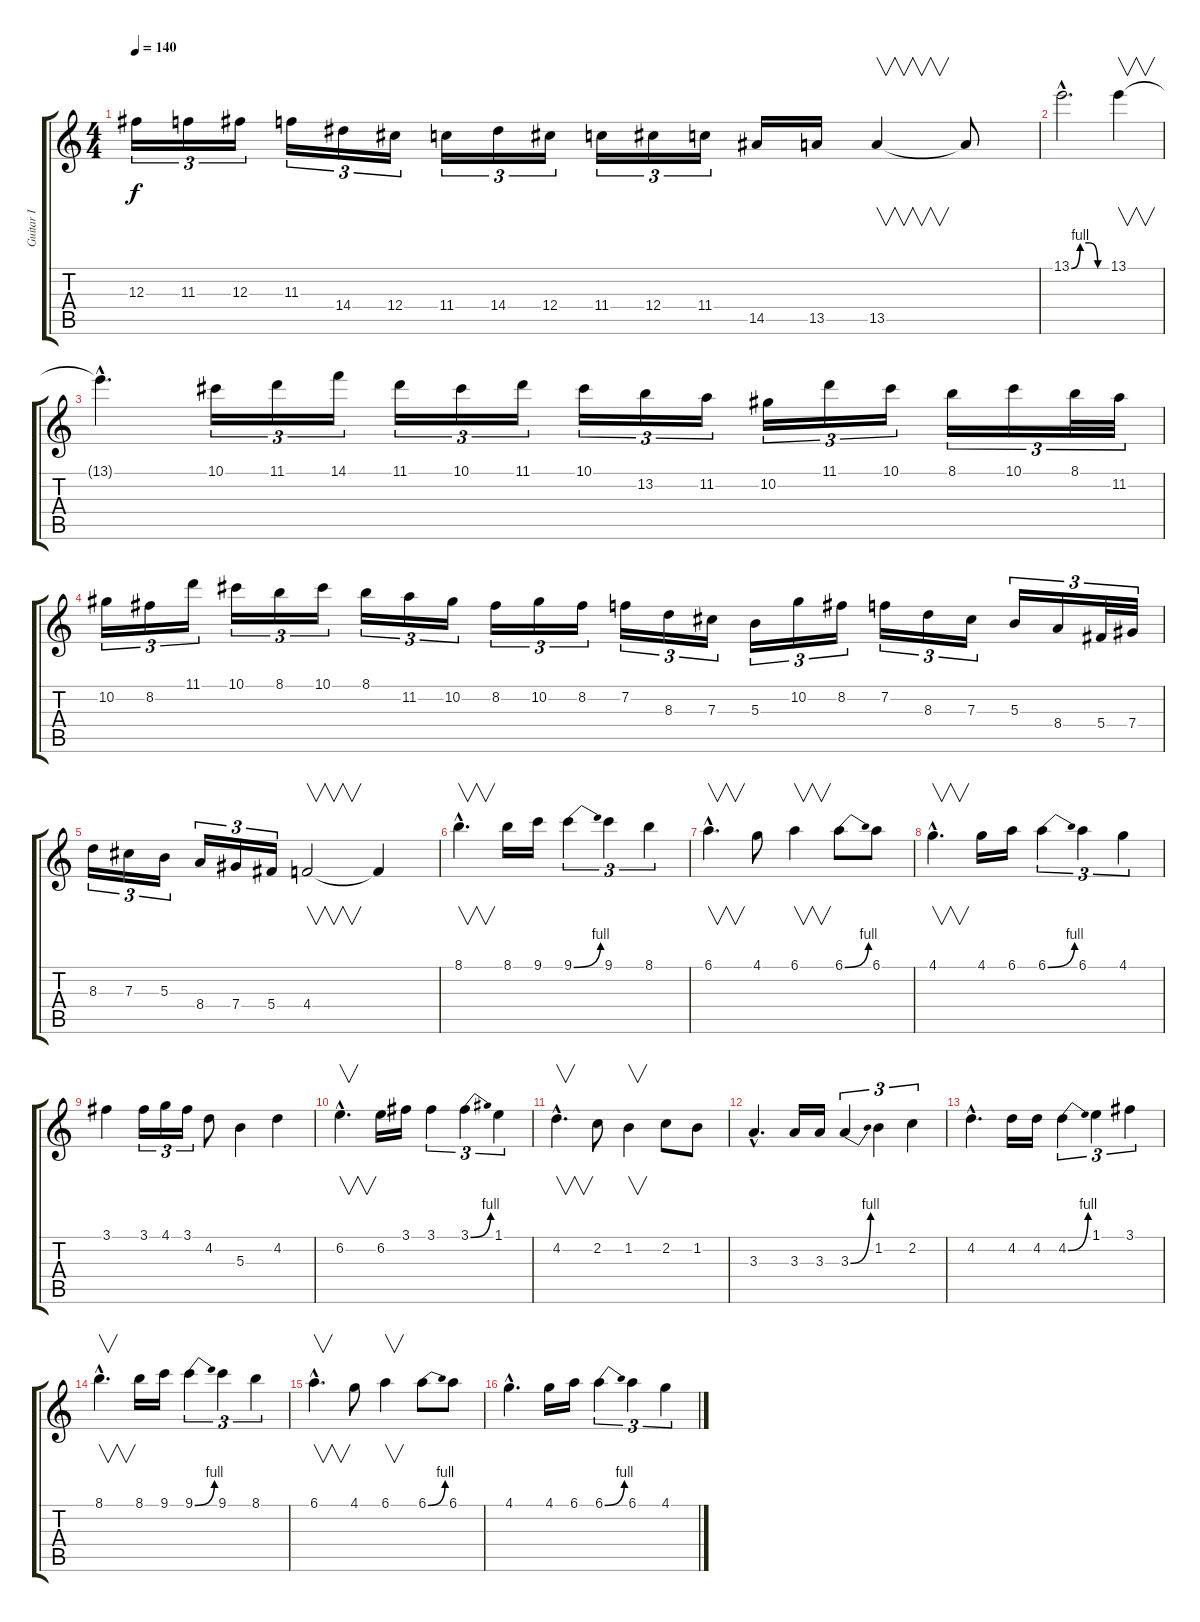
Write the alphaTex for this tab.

\track ("Guitar I" "Guitar I") {instrument distortionguitar}
\staff {score tabs}
\tuning (Eb4 Bb3 Gb3 Db3 Ab2 Eb2) {hide}
\ts (4 4)
\tempo 140
\clef g2
\ks c
12.3.16{tu (3 2) dy f} 11.3.16{tu (3 2)} 12.3.16{tu (3 2)} 11.3.16{tu (3 2)} 14.4.16{tu (3 2)} 12.4.16{tu (3 2)} 11.4.16{tu (3 2)} 14.4.16{tu (3 2)} 12.4.16{tu (3 2)} 11.4.16{tu (3 2)} 12.4.16{tu (3 2)} 11.4.16{tu (3 2)} 14.5.16 13.5.16 13.5.4{v} 13.5{t}.8 |
13.1{be (custom 0 0 15 4 30 4 45 0 60 0) hac}.2{d} 13.1.4{v} |
13.1{hac t}.4{d} 10.1.16{tu (3 2)} 11.1.16{tu (3 2)} 14.1.16{tu (3 2)} 11.1.16{tu (3 2)} 10.1.16{tu (3 2)} 11.1.16{tu (3 2)} 10.1.16{tu (3 2)} 13.2.16{tu (3 2)} 11.2.16{tu (3 2)} 10.2.16{tu (3 2)} 11.1.16{tu (3 2)} 10.1.16{tu (3 2)} 8.1.16{tu (3 2)} 10.1.16{tu (3 2)} 8.1.32{tu (3 2)} 11.2.32{tu (3 2)} |
10.2.16{tu (3 2)} 8.2.16{tu (3 2)} 11.1.16{tu (3 2)} 10.1.16{tu (3 2)} 8.1.16{tu (3 2)} 10.1.16{tu (3 2)} 8.1.16{tu (3 2)} 11.2.16{tu (3 2)} 10.2.16{tu (3 2)} 8.2.16{tu (3 2)} 10.2.16{tu (3 2)} 8.2.16{tu (3 2)} 7.2.16{tu (3 2)} 8.3.16{tu (3 2)} 7.3.16{tu (3 2)} 5.3.16{tu (3 2)} 10.2.16{tu (3 2)} 8.2.16{tu (3 2)} 7.2.16{tu (3 2)} 8.3.16{tu (3 2)} 7.3.16{tu (3 2)} 5.3.16{tu (3 2)} 8.4.16{tu (3 2)} 5.4.32{tu (3 2)} 7.4.32{tu (3 2)} |
8.3.16{tu (3 2)} 7.3.16{tu (3 2)} 5.3.16{tu (3 2)} 8.4.16{tu (3 2)} 7.4.16{tu (3 2)} 5.4.16{tu (3 2)} 4.4.2{v} 4.4{t}.4 |
8.1{hac}.4{v d} 8.1.16 9.1.16 9.1{be (bend 0 0 60 4)}.4{tu (3 2)} 9.1.4{tu (3 2)} 8.1.4{tu (3 2)} |
6.1{hac}.4{v d} 4.1.8 6.1.4{v} 6.1{be (bend 0 0 60 4)}.8 6.1.8 |
4.1{hac}.4{v d} 4.1.16 6.1.16 6.1{be (bend 0 0 60 4)}.4{tu (3 2)} 6.1.4{tu (3 2)} 4.1.4{tu (3 2)} |
3.1.4 3.1.16{tu (3 2)} 4.1.16{tu (3 2)} 3.1.16{tu (3 2)} 4.2.8 5.3.4 4.2.4 |
6.2{hac}.4{v d} 6.2.16 3.1.16 3.1.4{tu (3 2)} 3.1{be (bend 0 0 60 4)}.4{tu (3 2)} 1.1.4{tu (3 2)} |
4.2{hac}.4{v d} 2.2.8 1.2.4{v} 2.2.8 1.2.8 |
3.3{hac}.4{d} 3.3.16 3.3.16 3.3{be (bend 0 0 60 4)}.4{tu (3 2)} 1.2.4{tu (3 2)} 2.2.4{tu (3 2)} |
4.2{hac}.4{d} 4.2.16 4.2.16 4.2{be (bend 0 0 60 4)}.4{tu (3 2)} 1.1.4{tu (3 2)} 3.1.4{tu (3 2)} |
8.1{hac}.4{v d} 8.1.16 9.1.16 9.1{be (bend 0 0 60 4)}.4{tu (3 2)} 9.1.4{tu (3 2)} 8.1.4{tu (3 2)} |
6.1{hac}.4{v d} 4.1.8 6.1.4{v} 6.1{be (bend 0 0 60 4)}.8 6.1.8 |
4.1{hac}.4{d} 4.1.16 6.1.16 6.1{be (bend 0 0 60 4)}.4{tu (3 2)} 6.1.4{tu (3 2)} 4.1.4{tu (3 2)}
